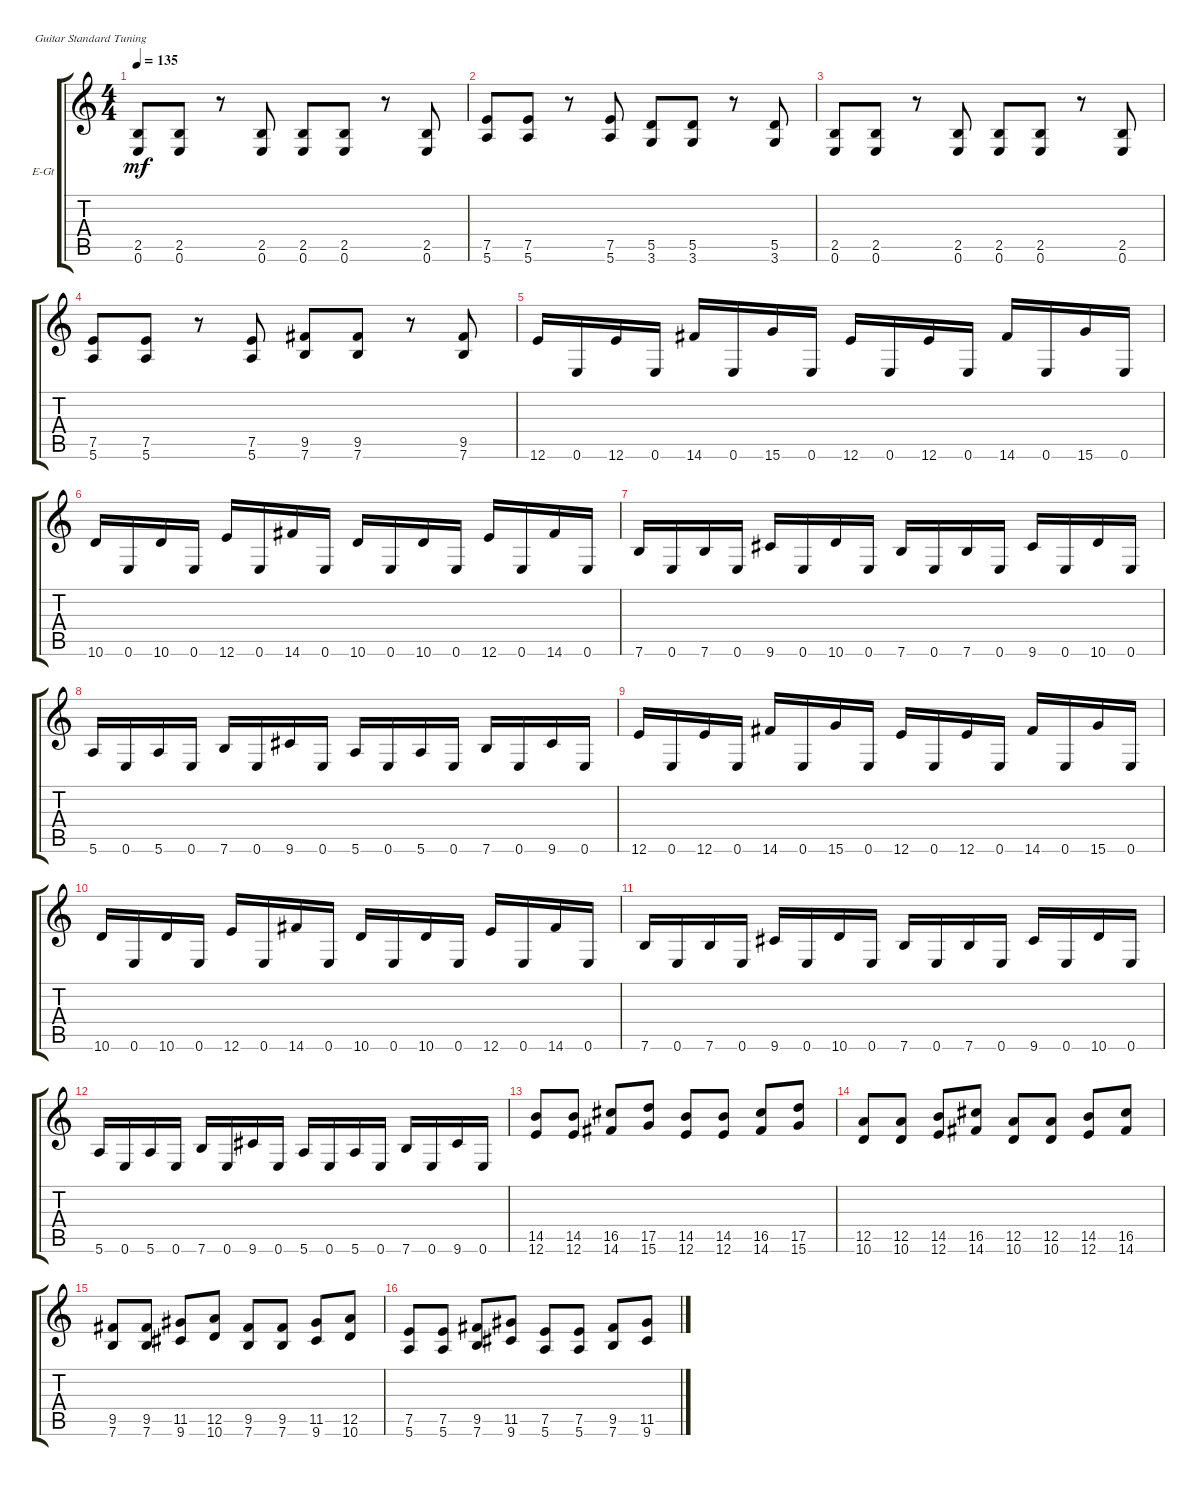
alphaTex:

\defaultSystemsLayout 4
\bracketExtendMode groupsimilarinstruments
\firstSystemTrackNameOrientation horizontal
\otherSystemsTrackNameOrientation horizontal
\track ("Electric Guitar 1" "E-Gt") {instrument distortionguitar}
\staff {score tabs}
\tuning (E4 B3 G3 D3 A2 E2)
\ts (4 4)
\tempo 135
\clef g2
\ks c
(2.5 0.6).8{dy mf} (0.6 2.5).8 r.8 (2.5 0.6).8 (2.5 0.6).8 (2.5 0.6).8 r.8 (0.6 2.5).8 |
(7.5 5.6).8 (5.6 7.5).8 r.8 (7.5 5.6).8 (5.5 3.6).8 (5.5 3.6).8 r.8 (3.6 5.5).8 |
(2.5 0.6).8 (0.6 2.5).8 r.8 (2.5 0.6).8 (2.5 0.6).8 (2.5 0.6).8 r.8 (0.6 2.5).8 |
(7.5 5.6).8 (5.6 7.5).8 r.8 (7.5 5.6).8 (9.5 7.6).8 (9.5 7.6).8 r.8 (7.6 9.5).8 |
12.6.16 0.6.16 12.6.16 0.6.16 14.6.16 0.6.16 15.6.16 0.6.16 12.6.16 0.6.16 12.6.16 0.6.16 14.6.16 0.6.16 15.6.16 0.6.16 |
10.6.16 0.6.16 10.6.16 0.6.16 12.6.16 0.6.16 14.6.16 0.6.16 10.6.16 0.6.16 10.6.16 0.6.16 12.6.16 0.6.16 14.6.16 0.6.16 |
7.6.16 0.6.16 7.6.16 0.6.16 9.6.16 0.6.16 10.6.16 0.6.16 7.6.16 0.6.16 7.6.16 0.6.16 9.6.16 0.6.16 10.6.16 0.6.16 |
5.6.16 0.6.16 5.6.16 0.6.16 7.6.16 0.6.16 9.6.16 0.6.16 5.6.16 0.6.16 5.6.16 0.6.16 7.6.16 0.6.16 9.6.16 0.6.16 |
12.6.16 0.6.16 12.6.16 0.6.16 14.6.16 0.6.16 15.6.16 0.6.16 12.6.16 0.6.16 12.6.16 0.6.16 14.6.16 0.6.16 15.6.16 0.6.16 |
10.6.16 0.6.16 10.6.16 0.6.16 12.6.16 0.6.16 14.6.16 0.6.16 10.6.16 0.6.16 10.6.16 0.6.16 12.6.16 0.6.16 14.6.16 0.6.16 |
7.6.16 0.6.16 7.6.16 0.6.16 9.6.16 0.6.16 10.6.16 0.6.16 7.6.16 0.6.16 7.6.16 0.6.16 9.6.16 0.6.16 10.6.16 0.6.16 |
5.6.16 0.6.16 5.6.16 0.6.16 7.6.16 0.6.16 9.6.16 0.6.16 5.6.16 0.6.16 5.6.16 0.6.16 7.6.16 0.6.16 9.6.16 0.6.16 |
(12.6 14.5).8 (12.6 14.5).8 (14.6 16.5).8 (15.6 17.5).8 (12.6 14.5).8 (12.6 14.5).8 (14.6 16.5).8 (15.6 17.5).8 |
(10.6 12.5).8 (10.6 12.5).8 (12.6 14.5).8 (14.6 16.5).8 (10.6 12.5).8 (10.6 12.5).8 (12.6 14.5).8 (14.6 16.5).8 |
(7.6 9.5).8 (7.6 9.5).8 (9.6 11.5).8 (10.6 12.5).8 (7.6 9.5).8 (7.6 9.5).8 (9.6 11.5).8 (10.6 12.5).8 |
(5.6 7.5).8 (5.6 7.5).8 (7.6 9.5).8 (9.6 11.5).8 (5.6 7.5).8 (5.6 7.5).8 (7.6 9.5).8 (9.6 11.5).8
